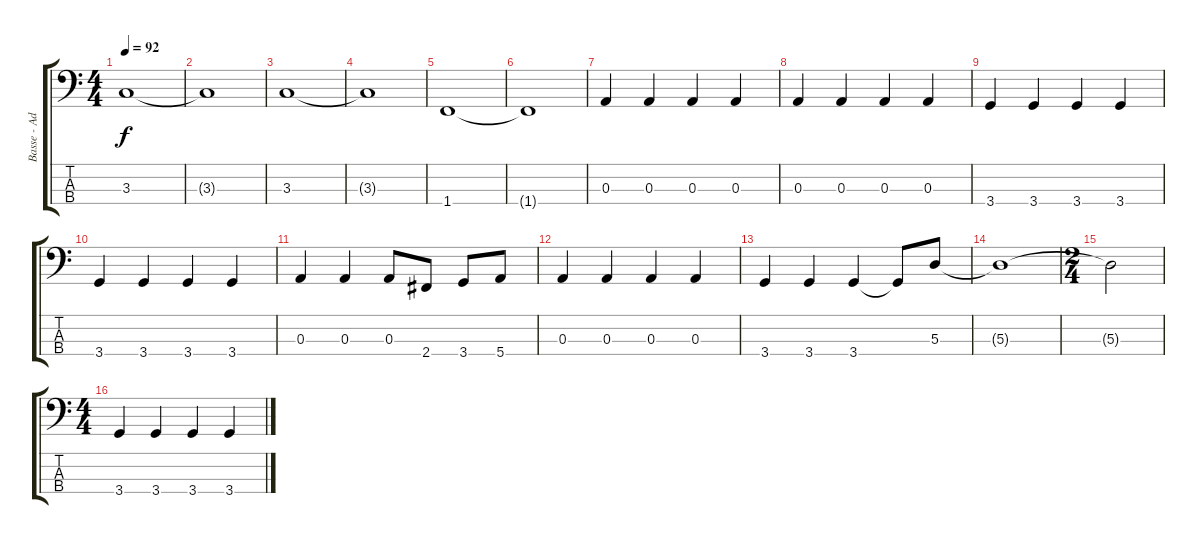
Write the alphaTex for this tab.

\track ("Basse - Adam Clayton" "Basse - Ad") {instrument fretlessbass}
\staff {score tabs}
\tuning (G2 D2 A1 E1) {hide}
\ts (4 4)
\tempo 92
\clef f4
\ks c
3.3.1{dy f} |
3.3{t}.1 |
3.3.1 |
3.3{t}.1 |
1.4.1 |
1.4{t}.1 |
0.3.4 0.3.4 0.3.4 0.3.4 |
0.3.4 0.3.4 0.3.4 0.3.4 |
3.4.4 3.4.4 3.4.4 3.4.4 |
3.4.4 3.4.4 3.4.4 3.4.4 |
0.3.4 0.3.4 0.3.8 2.4.8 3.4.8 5.4.8 |
0.3.4 0.3.4 0.3.4 0.3.4 |
3.4.4 3.4.4 3.4.4 3.4{t}.8 5.3.8 |
5.3{t}.1 |
\ts (2 4)
5.3{t}.2 |
\ts (4 4)
3.4.4 3.4.4 3.4.4 3.4.4
